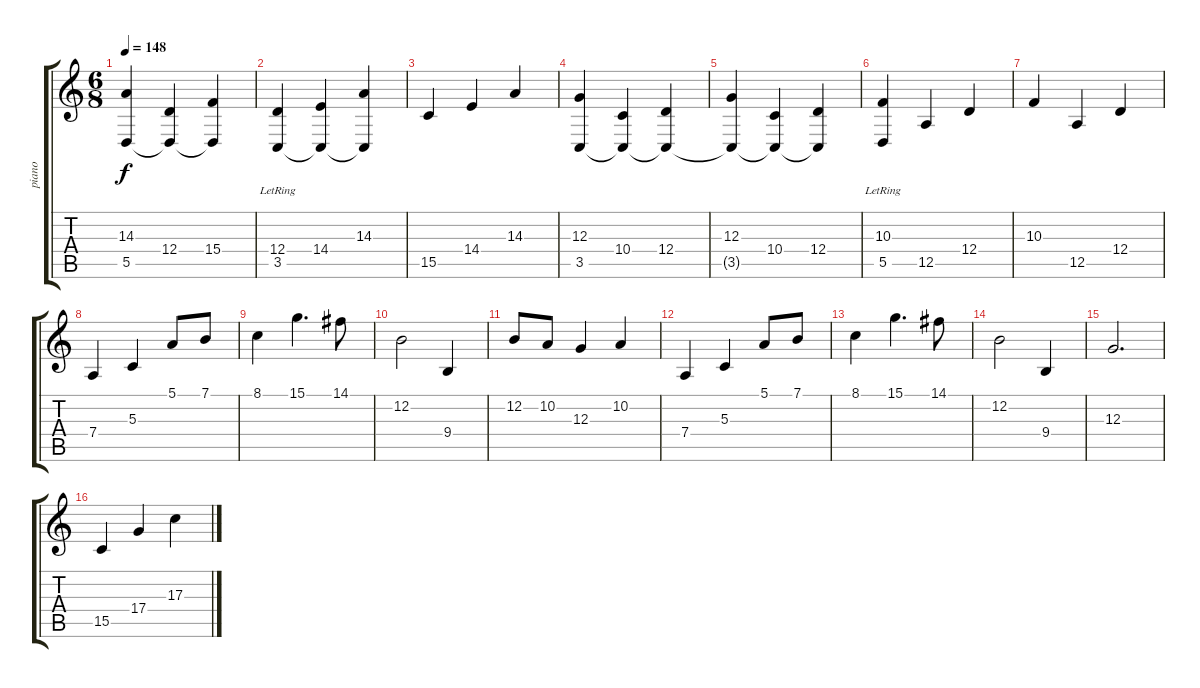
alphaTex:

\track ("piano" "piano") {instrument acousticgrandpiano}
\staff {score tabs}
\tuning (E4 B3 G3 D3 A2 E2) {hide}
\ts (6 8)
\tempo 148
\clef g2
\ks c
(14.3 5.5{t}).4{dy f} (12.4 5.5{t}).4 (15.4 5.5{t}).4 |
(12.4 3.5{lr}).4 (14.4 3.5{t}).4 (14.3 3.5{t}).4 |
15.5.4 14.4.4 14.3.4 |
(12.3 3.5).4 (10.4 3.5{t}).4 (12.4 3.5{t}).4 |
(12.3 3.5{t}).4 (10.4 3.5{t}).4 (12.4 3.5{t}).4 |
(10.3 5.5{lr}).4 12.5.4 12.4.4 |
10.3.4 12.5.4 12.4.4 |
7.4.4 5.3.4 5.1.8 7.1.8 |
8.1.4 15.1.4{d} 14.1.8 |
12.2.2 9.4.4 |
12.2.8 10.2.8 12.3.4 10.2.4 |
7.4.4 5.3.4 5.1.8 7.1.8 |
8.1.4 15.1.4{d} 14.1.8 |
12.2.2 9.4.4 |
12.3.2{d} |
15.5.4 17.4.4 17.3.4
